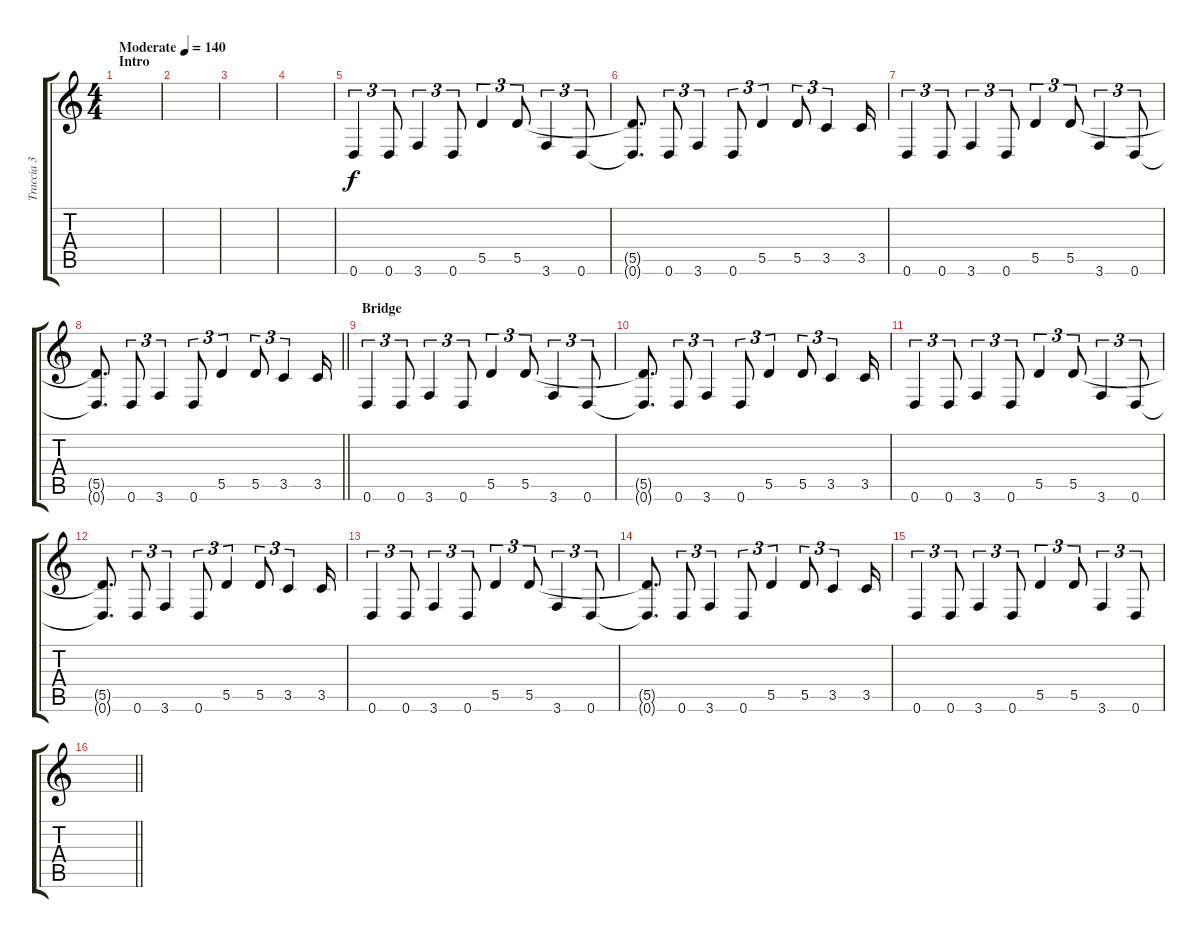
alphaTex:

\track ("Traccia 3" "Traccia 3") {instrument distortionguitar}
\staff {score tabs}
\tuning (E4 B3 G3 D3 A2 D2) {hide}
\ts (4 4)
\section ("" "Intro")
\tempo (140 "Moderate")
\clef g2
\ks c
|
|
|
|
0.6.4{tu (3 2)} 0.6.8{tu (3 2)} 3.6.4{tu (3 2)} 0.6.8{tu (3 2)} 5.5.4{tu (3 2)} 5.5.8{tu (3 2)} 3.6.4{tu (3 2)} 0.6.8{tu (3 2)} |
(5.5{t} 0.6{t}).8{d} 0.6.8{tu (3 2)} 3.6.4{tu (3 2)} 0.6.8{tu (3 2)} 5.5.4{tu (3 2)} 5.5.8{tu (3 2)} 3.5.4{tu (3 2)} 3.5.16 |
0.6.4{tu (3 2)} 0.6.8{tu (3 2)} 3.6.4{tu (3 2)} 0.6.8{tu (3 2)} 5.5.4{tu (3 2)} 5.5.8{tu (3 2)} 3.6.4{tu (3 2)} 0.6.8{tu (3 2)} |
\barLineRight lightlight
(5.5{t} 0.6{t}).8{d} 0.6.8{tu (3 2)} 3.6.4{tu (3 2)} 0.6.8{tu (3 2)} 5.5.4{tu (3 2)} 5.5.8{tu (3 2)} 3.5.4{tu (3 2)} 3.5.16 |
\section ("" "Bridge")
0.6.4{tu (3 2)} 0.6.8{tu (3 2)} 3.6.4{tu (3 2)} 0.6.8{tu (3 2)} 5.5.4{tu (3 2)} 5.5.8{tu (3 2)} 3.6.4{tu (3 2)} 0.6.8{tu (3 2)} |
(5.5{t} 0.6{t}).8{d} 0.6.8{tu (3 2)} 3.6.4{tu (3 2)} 0.6.8{tu (3 2)} 5.5.4{tu (3 2)} 5.5.8{tu (3 2)} 3.5.4{tu (3 2)} 3.5.16 |
0.6.4{tu (3 2)} 0.6.8{tu (3 2)} 3.6.4{tu (3 2)} 0.6.8{tu (3 2)} 5.5.4{tu (3 2)} 5.5.8{tu (3 2)} 3.6.4{tu (3 2)} 0.6.8{tu (3 2)} |
(5.5{t} 0.6{t}).8{d} 0.6.8{tu (3 2)} 3.6.4{tu (3 2)} 0.6.8{tu (3 2)} 5.5.4{tu (3 2)} 5.5.8{tu (3 2)} 3.5.4{tu (3 2)} 3.5.16 |
0.6.4{tu (3 2)} 0.6.8{tu (3 2)} 3.6.4{tu (3 2)} 0.6.8{tu (3 2)} 5.5.4{tu (3 2)} 5.5.8{tu (3 2)} 3.6.4{tu (3 2)} 0.6.8{tu (3 2)} |
(5.5{t} 0.6{t}).8{d} 0.6.8{tu (3 2)} 3.6.4{tu (3 2)} 0.6.8{tu (3 2)} 5.5.4{tu (3 2)} 5.5.8{tu (3 2)} 3.5.4{tu (3 2)} 3.5.16 |
0.6.4{tu (3 2)} 0.6.8{tu (3 2)} 3.6.4{tu (3 2)} 0.6.8{tu (3 2)} 5.5.4{tu (3 2)} 5.5.8{tu (3 2)} 3.6.4{tu (3 2)} 0.6.8{tu (3 2)} |
\barLineRight lightlight
